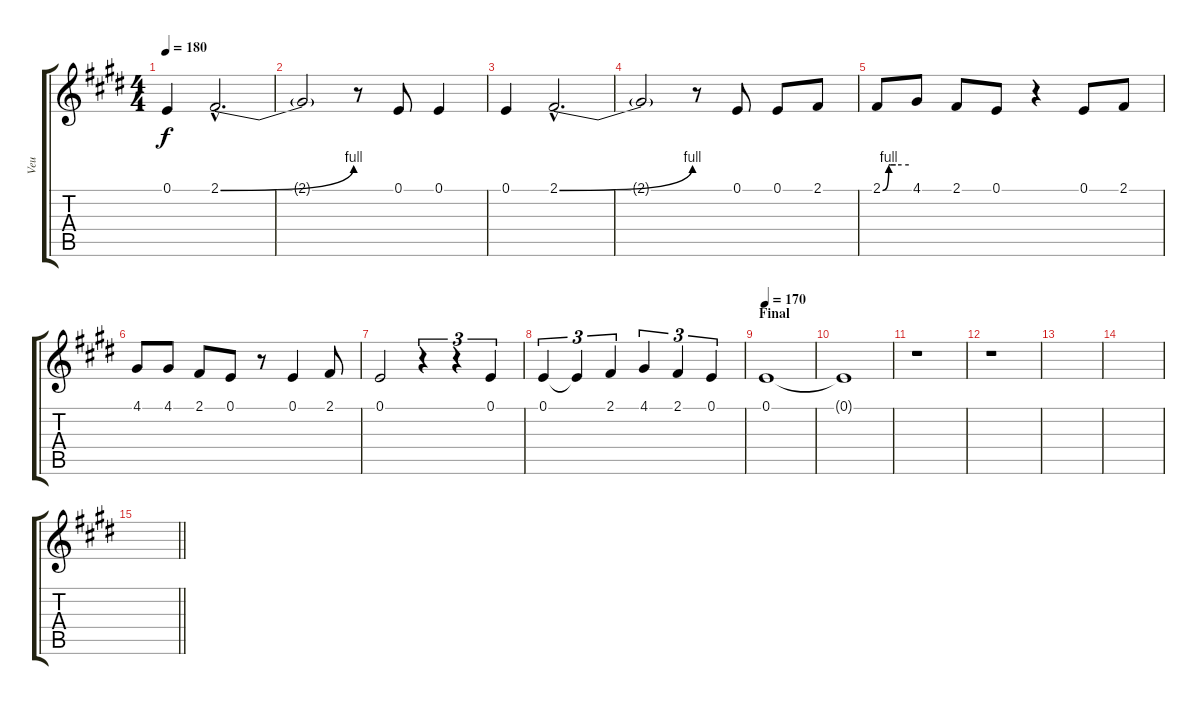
\track ("Veu" "Veu") {instrument bassoon}
\staff {score tabs}
\tuning (E4 B3 G3 D3 A2 E2) {hide}
\ts (4 4)
\tempo 180
\clef g2
\ks e
0.1.4{dy f} 2.1{be (bend 0 0 60 4) hac}.2{d} |
2.1{t}.2 r.8 0.1.8 0.1.4 |
0.1.4 2.1{be (bend 0 0 60 4) hac}.2{d} |
2.1{t}.2 r.8 0.1.8 0.1.8 2.1.8 |
2.1{be (custom 0 0 14 4 18 4 30 4 60 4)}.8 4.1.8 2.1.8 0.1.8 r.4 0.1.8 2.1.8 |
4.1.8 4.1.8 2.1.8 0.1.8 r.8 0.1.4 2.1.8 |
0.1.2 r.4{tu (3 2)} r.4{tu (3 2)} 0.1.4{tu (3 2)} |
0.1.4{tu (3 2)} 0.1{t}.4{tu (3 2)} 2.1.4{tu (3 2)} 4.1.4{tu (3 2)} 2.1.4{tu (3 2)} 0.1.4{tu (3 2)} |
\section ("" "Final")
\tempo 170
0.1.1 |
0.1{t}.1 |
r.1 |
r.1 |
|
|
\barLineRight lightlight
